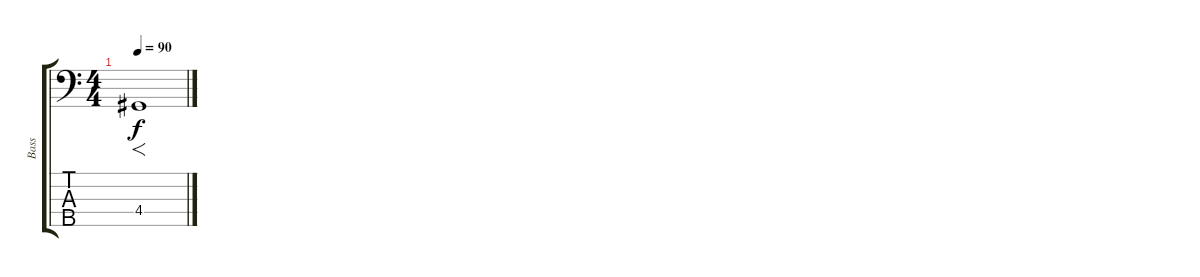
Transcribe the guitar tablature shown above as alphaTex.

\track ("Bass" "Bass") {instrument electricbassfinger}
\staff {score tabs}
\tuning (G2 D2 A1 E1 B0) {hide}
\ts (4 4)
\tempo 90
\clef f4
\ks c
4.4{t}.1{f dy f}
